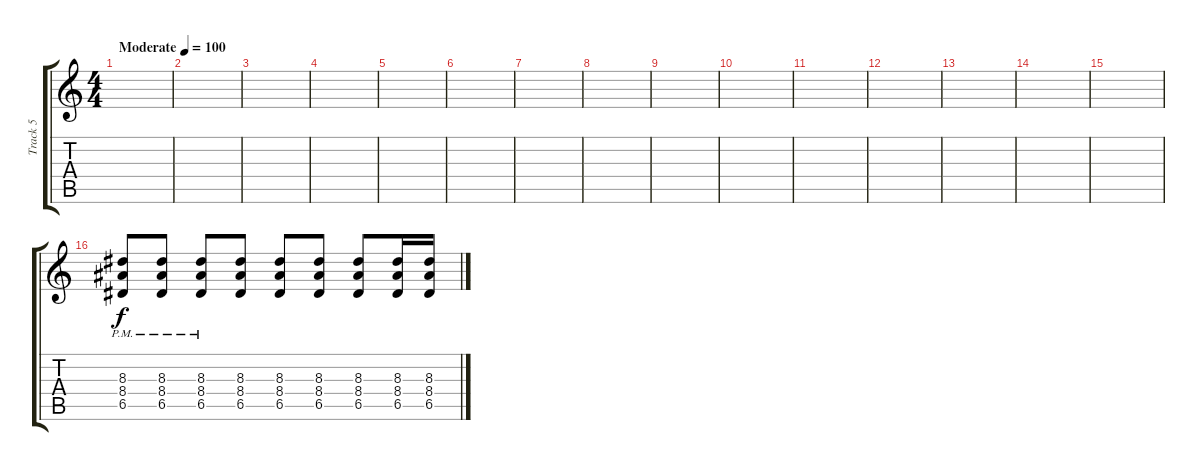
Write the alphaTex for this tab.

\track ("Track 5" "Track 5") {instrument distortionguitar}
\staff {score tabs}
\tuning (E4 B3 G3 D3 A2 E2) {hide}
\ts (4 4)
\tempo (100 "Moderate")
\clef g2
\ks c
|
|
|
|
|
|
|
|
|
|
|
|
|
|
|
(8.3{pm} 8.4{pm} 6.5{pm}).8 (8.3{pm} 8.4{pm} 6.5{pm}).8 (8.3{pm} 8.4{pm} 6.5{pm}).8 (8.3 8.4 6.5).8 (8.3 8.4 6.5).8 (8.3 8.4 6.5).8 (8.3 8.4 6.5).8 (8.3 8.4 6.5).16 (8.3 8.4 6.5).16
